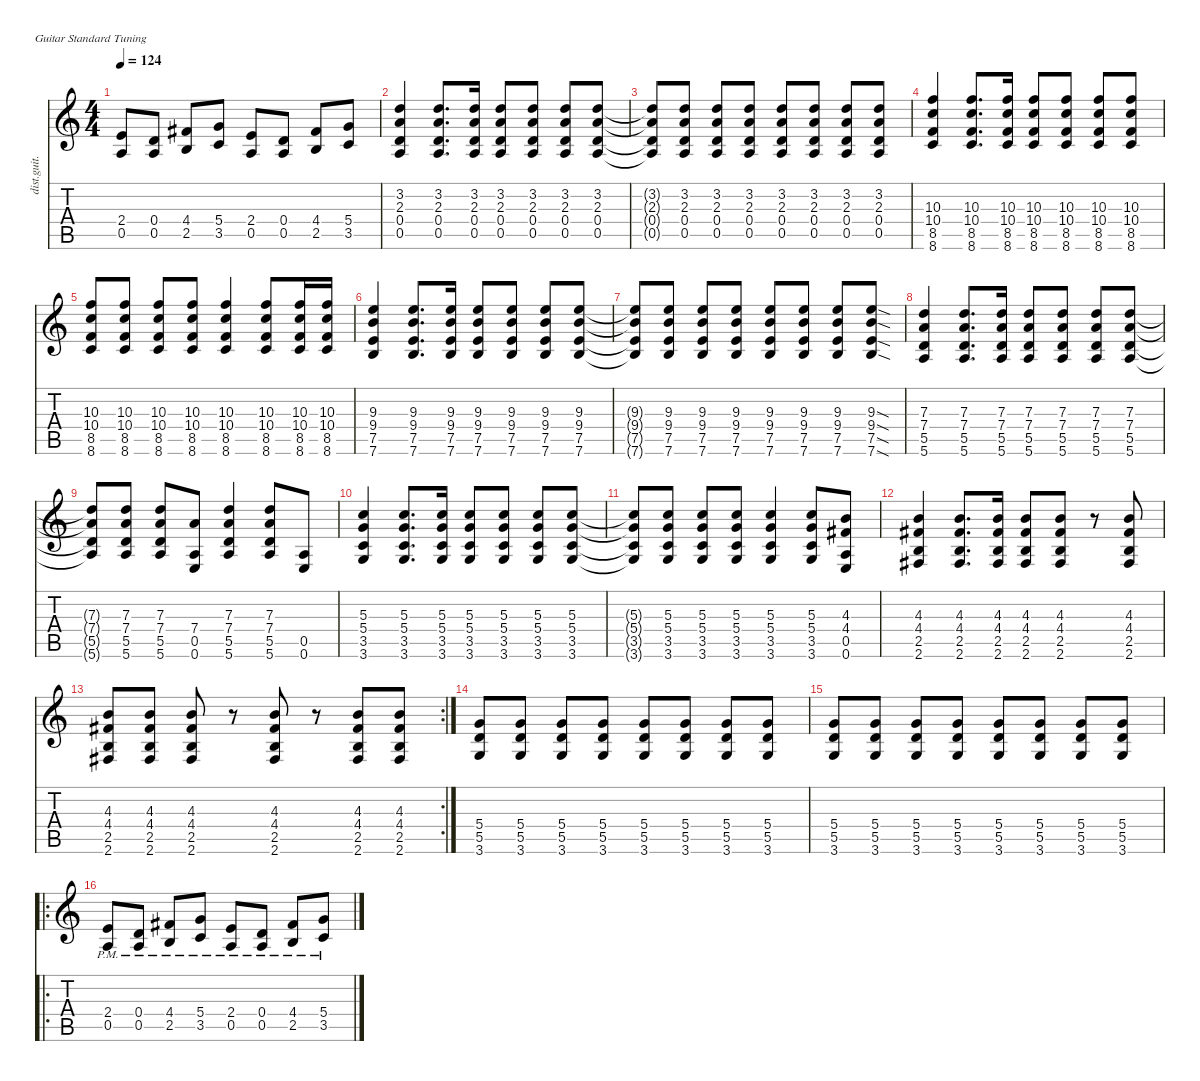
\defaultSystemsLayout 4
\hideDynamics
\bracketExtendMode nobrackets
\otherSystemsTrackNameOrientation horizontal
\track ("Guitar 1" "dist.guit.") {instrument distortionguitar}
\staff {score tabs}
\tuning (E4 B3 G3 D3 A2 E2)
\ts (4 4)
\tempo 124
\clef g2
\ks c
(2.4 0.5).8{dy f beam Up} (0.4 0.5).8{beam Up} (4.4{acc #} 2.5).8{beam Up} (5.4 3.5).8{beam Up} (2.4 0.5).8{beam Up} (0.4 0.5).8{beam Up} (4.4{acc #} 2.5).8{beam Up} (5.4 3.5).8{beam Up} |
(3.2 2.3 0.4 0.5).4{beam Up} (3.2 2.3 0.4 0.5).8{d beam Up} (3.2 2.3 0.4 0.5).16{beam Up} (3.2 2.3 0.4 0.5).8{beam Up} (3.2 2.3 0.4 0.5).8{beam Up} (3.2 2.3 0.4 0.5).8{beam Up} (3.2 2.3 0.4 0.5).8{beam Up} |
(3.2{t} 2.3{t} 0.4{t} 0.5{t}).8{beam Up} (3.2 2.3 0.4 0.5).8{beam Up} (3.2 2.3 0.4 0.5).8{beam Up} (3.2 2.3 0.4 0.5).8{beam Up} (3.2 2.3 0.4 0.5).8{beam Up} (3.2 2.3 0.4 0.5).8{beam Up} (3.2 2.3 0.4 0.5).8{beam Up} (3.2 2.3 0.4 0.5).8{beam Up} |
(10.3 10.4 8.5 8.6).4{beam Up} (10.3 10.4 8.5 8.6).8{d beam Up} (10.3 10.4 8.5 8.6).16{beam Up} (10.3 10.4 8.5 8.6).8{beam Up} (10.3 10.4 8.5 8.6).8{beam Up} (10.3 10.4 8.5 8.6).8{beam Up} (10.3 10.4 8.5 8.6).8{beam Up} |
(10.3 10.4 8.5 8.6).8{beam Up} (10.3 10.4 8.5 8.6).8{beam Up} (10.3 10.4 8.5 8.6).8{beam Up} (10.3 10.4 8.5 8.6).8{beam Up} (10.3 10.4 8.5 8.6).4{beam Up} (10.3 10.4 8.5 8.6).8{beam Up} (10.3 10.4 8.5 8.6).16{beam Up} (10.3 10.4 8.5 8.6).16{beam Up} |
(9.3 9.4 7.5 7.6).4{beam Up} (9.3 9.4 7.5 7.6).8{d beam Up} (9.3 9.4 7.5 7.6).16{beam Up} (9.3 9.4 7.5 7.6).8{beam Up} (9.3 9.4 7.5 7.6).8{beam Up} (9.3 9.4 7.5 7.6).8{beam Up} (9.3 9.4 7.5 7.6).8{beam Up} |
(9.3{t} 9.4{t} 7.5{t} 7.6{t}).8{beam Up} (9.3 9.4 7.5 7.6).8{beam Up} (9.3 9.4 7.5 7.6).8{beam Up} (9.3 9.4 7.5 7.6).8{beam Up} (9.3 9.4 7.5 7.6).8{beam Up} (9.3 9.4 7.5 7.6).8{beam Up} (9.3 9.4 7.5 7.6).8{beam Up} (9.3{sod} 9.4{sod} 7.5{sod} 7.6{sod}).8{beam Up} |
(7.3 7.4 5.5 5.6).4{beam Up} (7.3 7.4 5.5 5.6).8{d beam Up} (7.3 7.4 5.5 5.6).16{beam Up} (7.3 7.4 5.5 5.6).8{beam Up} (7.3 7.4 5.5 5.6).8{beam Up} (7.3 7.4 5.5 5.6).8{beam Up} (7.3 7.4 5.5 5.6).8{beam Up} |
(7.3{t} 7.4{t} 5.5{t} 5.6{t}).8{beam Up} (7.3 7.4 5.5 5.6).8{beam Up} (7.3 7.4 5.5 5.6).8{beam Up} (7.4 0.5 0.6).8{beam Up} (7.3 7.4 5.5 5.6).4{beam Up} (7.3 7.4 5.5 5.6).8{beam Up} (0.5 0.6).8{beam Up} |
(5.3 5.4 3.5 3.6).4{beam Up} (5.3 5.4 3.5 3.6).8{d beam Up} (5.3 5.4 3.5 3.6).16{beam Up} (5.3 5.4 3.5 3.6).8{beam Up} (5.3 5.4 3.5 3.6).8{beam Up} (5.3 5.4 3.5 3.6).8{beam Up} (5.3 5.4 3.5 3.6).8{beam Up} |
(5.3{t} 5.4{t} 3.5{t} 3.6{t}).8{beam Up} (5.3 5.4 3.5 3.6).8{beam Up} (5.3 5.4 3.5 3.6).8{beam Up} (5.3 5.4 3.5 3.6).8{beam Up} (5.3 5.4 3.5 3.6).4{beam Up} (5.3 5.4 3.5 3.6).8{beam Up} (4.3 4.4{acc #} 0.5 0.6).8{beam Up} |
(4.3 4.4{acc #} 2.5 2.6{acc #}).4{beam Up} (4.3 4.4{acc #} 2.5 2.6{acc #}).8{d beam Up} (4.3 4.4{acc #} 2.5 2.6{acc #}).16{beam Up} (4.3 4.4{acc #} 2.5 2.6{acc #}).8{beam Up} (4.3 4.4{acc #} 2.5 2.6{acc #}).8{beam Up} r.8{beam Up} (4.3 4.4{acc #} 2.5 2.6{acc #}).8{beam Up} |
\rc 2
(4.3 4.4{acc #} 2.5 2.6{acc #}).8{beam Up} (4.3 4.4{acc #} 2.5 2.6{acc #}).8{beam Up} (4.3 4.4{acc #} 2.5 2.6{acc #}).8{beam Up} r.8{beam Up} (4.3 4.4{acc #} 2.5 2.6{acc #}).8{beam Up} r.8{beam Up} (4.3 4.4{acc #} 2.5 2.6{acc #}).8{beam Up} (4.3 4.4{acc #} 2.5 2.6{acc #}).8{beam Up} |
(5.4 5.5 3.6).8{beam Up} (5.4 5.5 3.6).8{beam Up} (5.4 5.5 3.6).8{beam Up} (5.4 5.5 3.6).8{beam Up} (5.4 5.5 3.6).8{beam Up} (5.4 5.5 3.6).8{beam Up} (5.4 5.5 3.6).8{beam Up} (5.4 5.5 3.6).8{beam Up} |
(5.4 5.5 3.6).8{beam Up} (5.4 5.5 3.6).8{beam Up} (5.4 5.5 3.6).8{beam Up} (5.4 5.5 3.6).8{beam Up} (5.4 5.5 3.6).8{beam Up} (5.4 5.5 3.6).8{beam Up} (5.4 5.5 3.6).8{beam Up} (5.4 5.5 3.6).8{beam Up} |
\ro
(2.4{pm} 0.5{pm}).8{beam Up} (0.4{pm} 0.5{pm}).8{beam Up} (4.4{pm acc #} 2.5{pm}).8{beam Up} (5.4{pm} 3.5{pm}).8{beam Up} (2.4{pm} 0.5{pm}).8{beam Up} (0.4{pm} 0.5{pm}).8{beam Up} (4.4{pm acc #} 2.5{pm}).8{beam Up} (5.4{pm} 3.5{pm}).8{beam Up}
